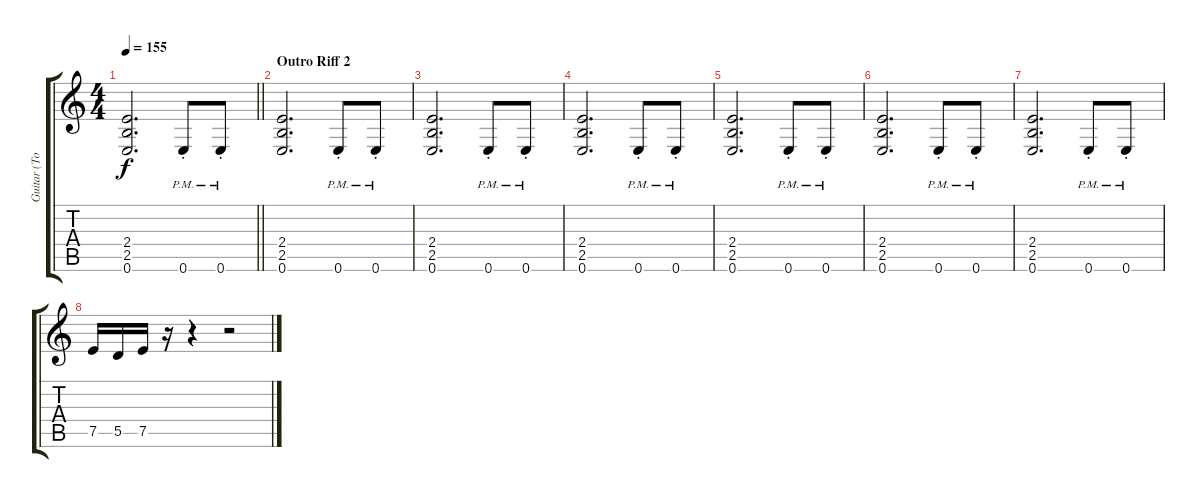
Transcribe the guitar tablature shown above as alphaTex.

\track ("Guitar (Tony Iommi)" "Guitar (To") {instrument distortionguitar}
\staff {score tabs}
\tuning (E4 B3 G3 D3 A2 E2) {hide}
\ts (4 4)
\tempo 155
\clef g2
\barLineRight lightlight
\ks c
(2.4 2.5 0.6).2{d dy f} 0.6{pm st}.8 0.6{pm st}.8 |
\section ("" "Outro Riff 2")
(2.4 2.5 0.6).2{d} 0.6{pm st}.8 0.6{pm st}.8 |
(2.4 2.5 0.6).2{d} 0.6{pm st}.8 0.6{pm st}.8 |
(2.4 2.5 0.6).2{d} 0.6{pm st}.8 0.6{pm st}.8 |
(2.4 2.5 0.6).2{d} 0.6{pm st}.8 0.6{pm st}.8 |
(2.4 2.5 0.6).2{d} 0.6{pm st}.8 0.6{pm st}.8 |
(2.4 2.5 0.6).2{d} 0.6{pm st}.8 0.6{pm st}.8 |
7.5.16 5.5.16 7.5.16 r.16 r.4 r.2
